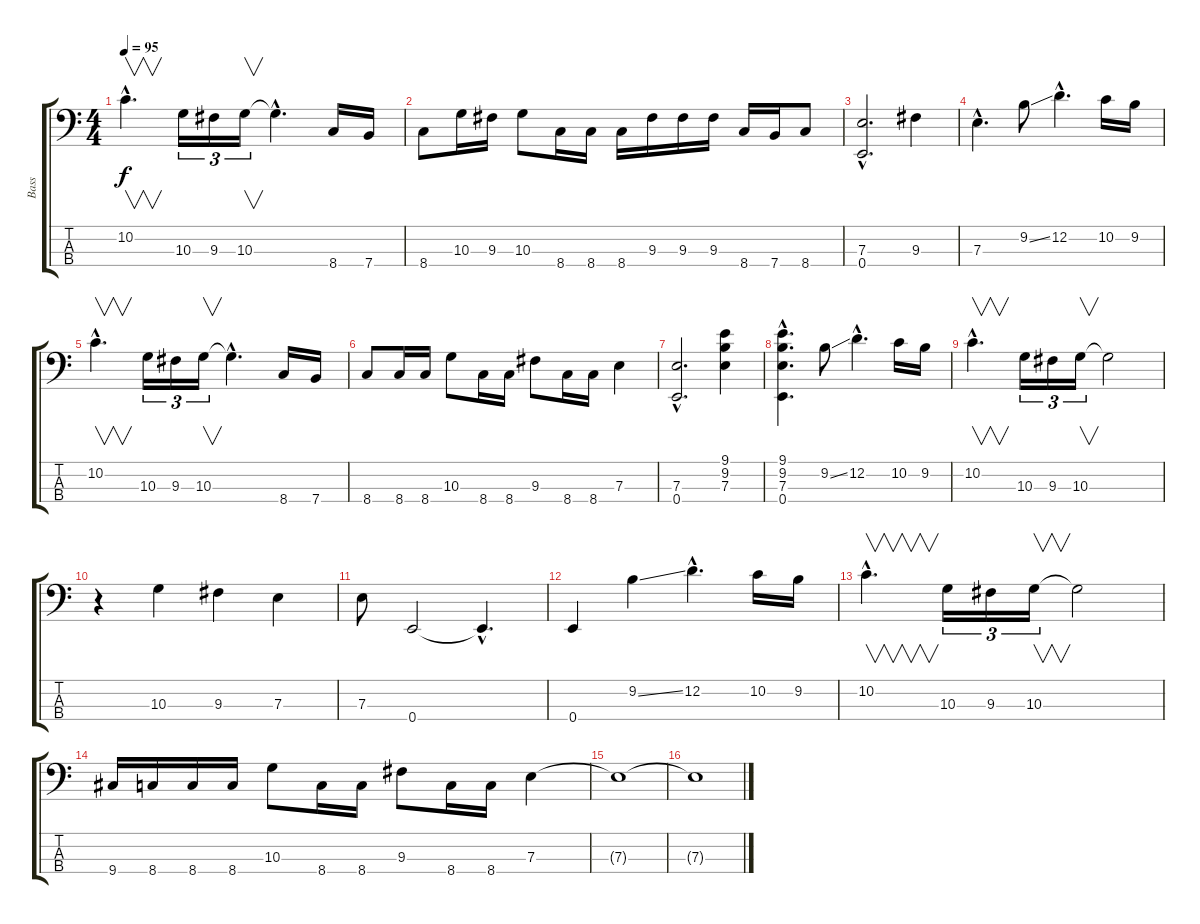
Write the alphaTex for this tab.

\track ("Bass" "Bass") {instrument electricbassfinger}
\staff {score tabs}
\tuning (G2 D2 A1 E1) {hide}
\ts (4 4)
\tempo 95
\clef f4
\ks c
10.2{hac}.4{v d dy f} 10.3.16{tu (3 2)} 9.3.16{tu (3 2)} 10.3.16{v tu (3 2)} 10.3{hac t}.4{d} 8.4.16 7.4.16 |
8.4.8 10.3.16 9.3.16 10.3.8 8.4.16 8.4.16 8.4.16 9.3.16 9.3.16 9.3.16 8.4.16 7.4.16 8.4.8 |
(7.3{hac} 0.4{hac}).2{d} 9.3.4 |
7.3{hac}.4{d} 9.2{ss}.8 12.2{hac}.4{d} 10.2.16 9.2.16 |
10.2{hac}.4{v d} 10.3.16{tu (3 2)} 9.3.16{tu (3 2)} 10.3.16{v tu (3 2)} 10.3{hac t}.4{d} 8.4.16 7.4.16 |
8.4.8 8.4.16 8.4.16 10.3.8 8.4.16 8.4.16 9.3.8 8.4.16 8.4.16 7.3.4 |
(7.3{hac} 0.4{hac}).2{d} (9.1 9.2 7.3).4 |
(9.1{hac} 9.2{hac} 7.3{hac} 0.4{hac}).4{d} 9.2{ss}.8 12.2{hac}.4{d} 10.2.16 9.2.16 |
10.2{hac}.4{v d} 10.3.16{tu (3 2)} 9.3.16{tu (3 2)} 10.3.16{v tu (3 2)} 10.3{t}.2 |
r.4 10.3.4 9.3.4 7.3.4 |
7.3.8 0.4.2 0.4{hac t}.4{d} |
0.4.4 9.2{ss}.4 12.2{hac}.4{d} 10.2.16 9.2.16 |
10.2{hac}.4{v d} 10.3.16{tu (3 2)} 9.3.16{tu (3 2)} 10.3.16{v tu (3 2)} 10.3{t}.2 |
9.4.16 8.4.16 8.4.16 8.4.16 10.3.8 8.4.16 8.4.16 9.3.8 8.4.16 8.4.16 7.3.4 |
7.3{t}.1 |
7.3{t}.1
